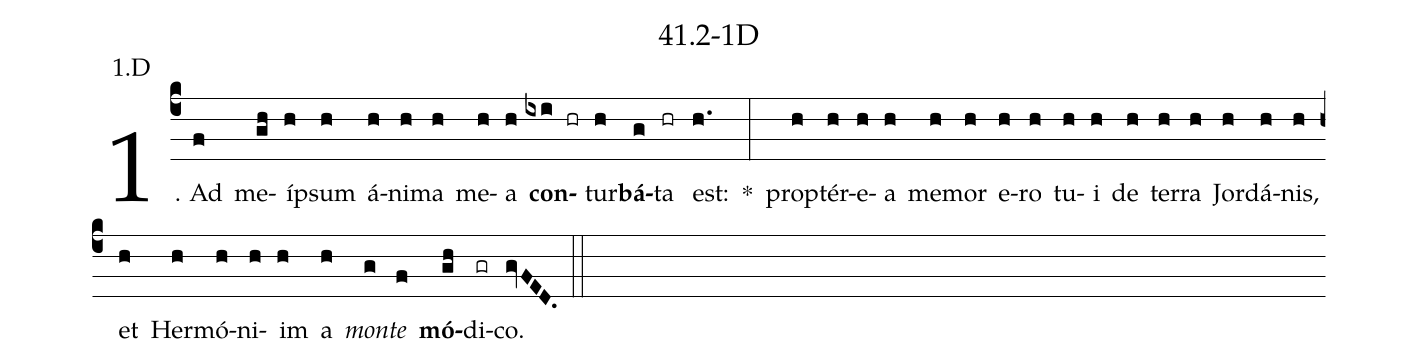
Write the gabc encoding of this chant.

name: 41.2-1D;
annotation: 1.D;
%%
(c4)1. Ad(f) me(gh)íp(h)sum(h) á(h)ni(h)ma(h) me(h)a(h) <b>con</b>(ixi hr)tur(h)<b>bá</b>(g)ta(hr) est:(h.) *(:) prop(h)tér(h)e(h)a(h) me(h)mor(h) e(h)ro(h) tu(h)i(h) de(h) ter(h)ra(h) Jor(h)dá(h)nis,(h) et(h) Her(h)mó(h)ni(h)im(h) a(h) <i>mon</i>(g)<i>te</i>(f) <b>mó</b>(gh)di(gr)co.(gvFED.) (::)


%E(h) u(h) o(g) u(f) a(gh) e.(gvFED.) (::)
